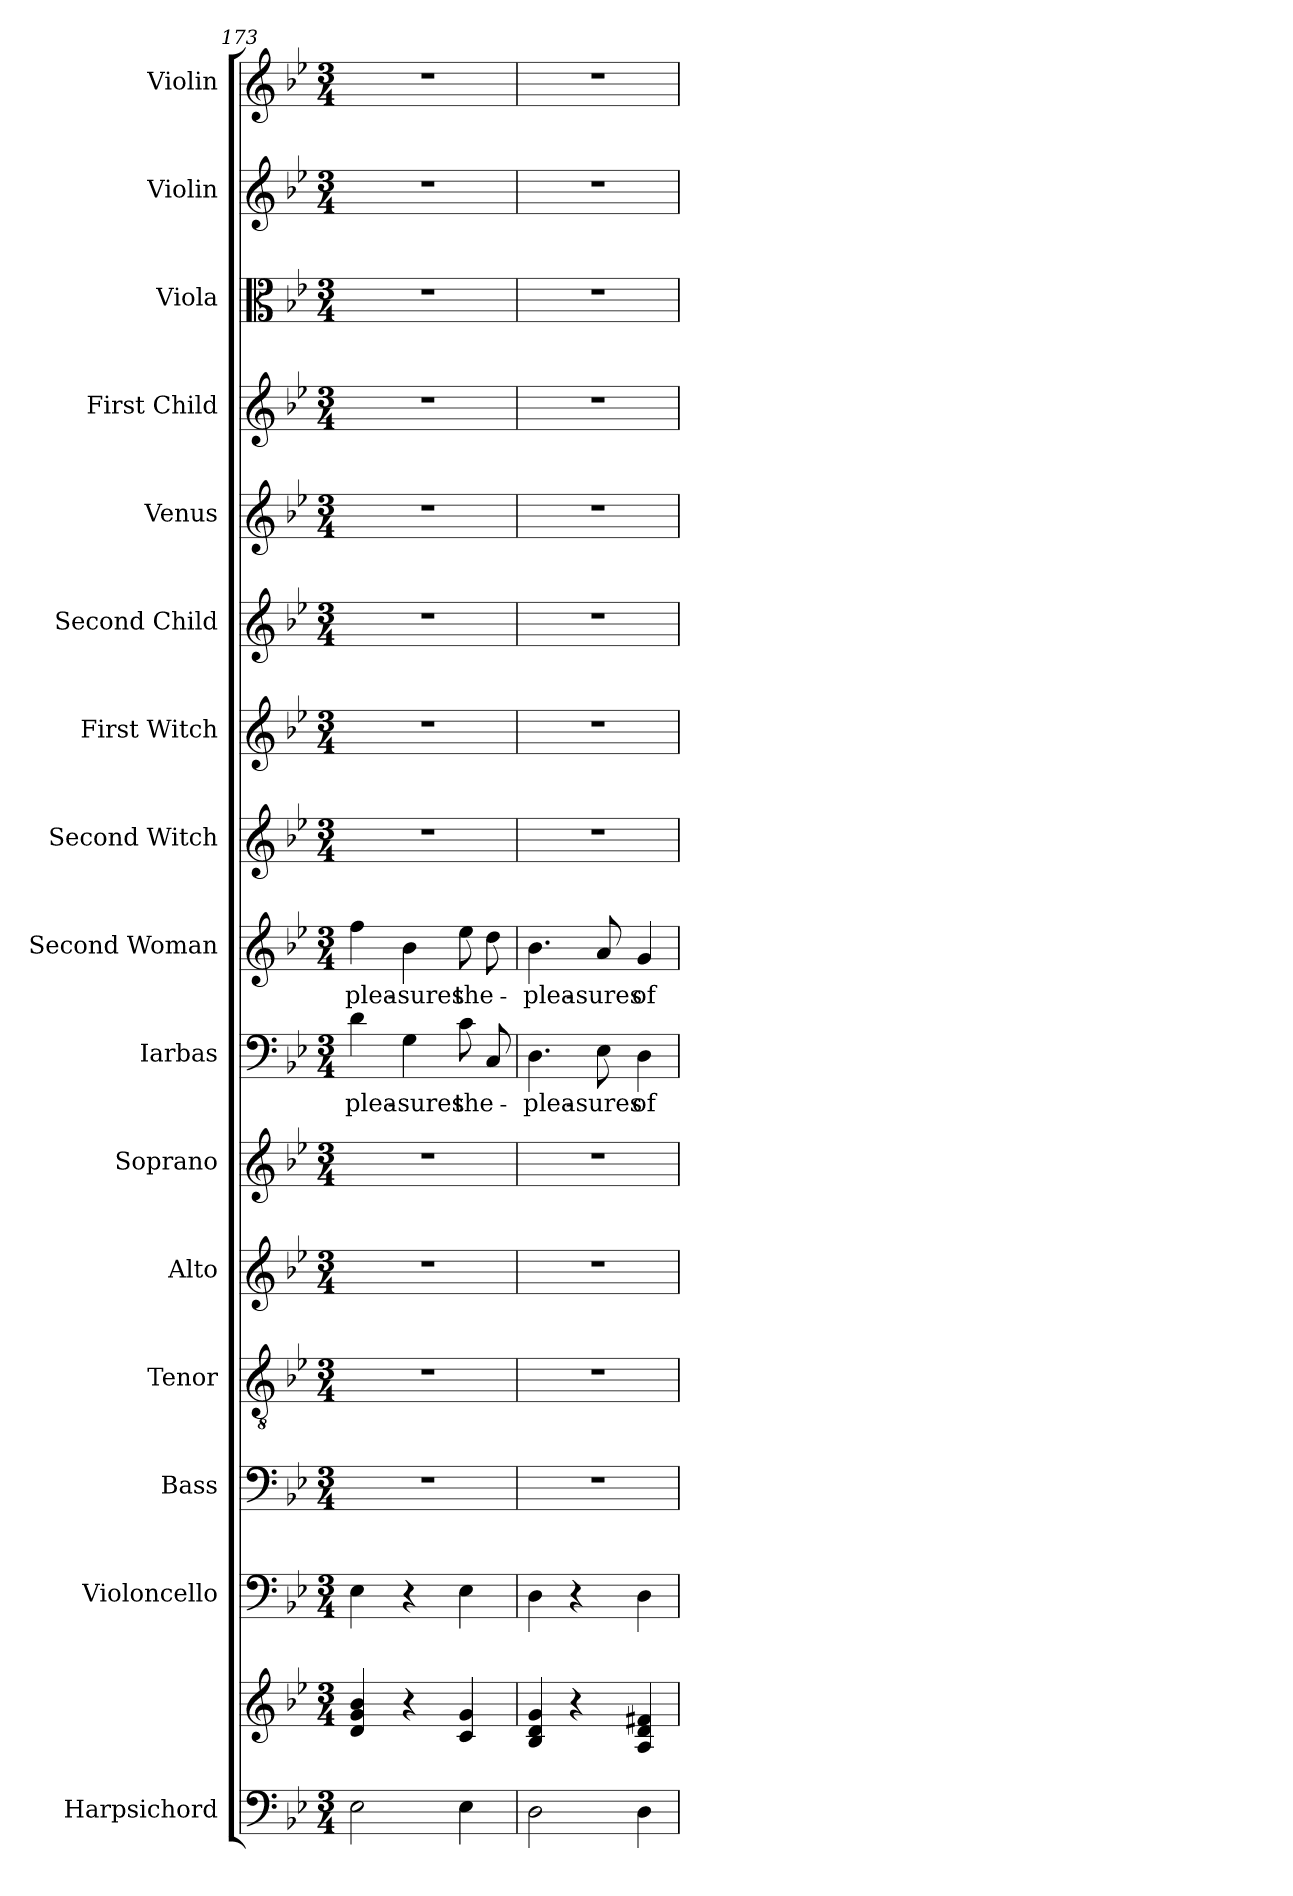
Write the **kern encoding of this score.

**kern	**kern	**kern	**kern	**kern	**kern	**kern	**kern	**text	**kern	**text	**kern	**kern	**kern	**kern	**kern	**kern	**kern	**kern
*part16	*part16	*part15	*part14	*part13	*part12	*part11	*part10	*part10	*part9	*part9	*part8	*part7	*part6	*part5	*part4	*part3	*part2	*part1
*staff17	*staff16	*staff15	*staff14	*staff13	*staff12	*staff11	*staff10	*staff10	*staff9	*staff9	*staff8	*staff7	*staff6	*staff5	*staff4	*staff3	*staff2	*staff1
*I"Harpsichord	*	*I"Violoncello	*I"Bass	*I"Tenor	*I"Alto	*I"Soprano	*I"Iarbas	*	*I"Second Woman	*	*I"Second Witch	*I"First Witch	*I"Second Child	*I"Venus	*I"First Child	*I"Viola	*I"Violin	*I"Violin
*I'Hch.	*	*I'Vc.	*I'B.	*I'T.	*I'A.	*I'S.	*I'I.	*	*I'2W	*	*I'W2.	*I'W1	*I'C2.	*I'V.	*I'C1	*I'Vla.	*I'Vln.	*I'Vln.
*clefF4	*clefG2	*clefF4	*clefF4	*clefGv2	*clefG2	*clefG2	*clefF4	*	*clefG2	*	*clefG2	*clefG2	*clefG2	*clefG2	*clefG2	*clefC3	*clefG2	*clefG2
*k[b-e-]	*k[b-e-]	*k[b-e-]	*k[b-e-]	*k[b-e-]	*k[b-e-]	*k[b-e-]	*k[b-e-]	*	*k[b-e-]	*	*k[b-e-]	*k[b-e-]	*k[b-e-]	*k[b-e-]	*k[b-e-]	*k[b-e-]	*k[b-e-]	*k[b-e-]
*M3/4	*M3/4	*M3/4	*M3/4	*M3/4	*M3/4	*M3/4	*M3/4	*	*M3/4	*	*M3/4	*M3/4	*M3/4	*M3/4	*M3/4	*M3/4	*M3/4	*M3/4
=173	=173	=173	=173	=173	=173	=173	=173	=173	=173	=173	=173	=173	=173	=173	=173	=173	=173	=173
!	!	!	!	!	!	!	!	!LO:LY:b	!	!LO:LY:b	!	!	!	!	!	!	!	!
2E-\	4d/ 4g/ 4b-/	4E-\	2.r	2.r	2.r	2.r	4d\	plea-	4ff\	plea-	2.r	2.r	2.r	2.r	2.r	2.r	2.r	2.r
!	!	!	!	!	!	!	!	!LO:LY:b	!	!LO:LY:b	!	!	!	!	!	!	!	!
.	4r	4r	.	.	.	.	4G\	-sures	4b-\	-sures	.	.	.	.	.	.	.	.
!	!	!	!	!	!	!	!	!LO:LY:b	!	!LO:LY:b	!	!	!	!	!	!	!	!
4E-\	4c/ 4g/	4E-\	.	.	.	.	8c\	the-	8ee-\	the-	.	.	.	.	.	.	.	.
.	.	.	.	.	.	.	8C/	.	8dd\	.	.	.	.	.	.	.	.	.
=174	=174	=174	=174	=174	=174	=174	=174	=174	=174	=174	=174	=174	=174	=174	=174	=174	=174	=174
!	!	!	!	!	!	!	!	!LO:LY:b	!	!LO:LY:b	!	!	!	!	!	!	!	!
2D\	4B-/ 4d/ 4g/	4D\	2.r	2.r	2.r	2.r	4.D\	-plea-	4.b-\	-plea-	2.r	2.r	2.r	2.r	2.r	2.r	2.r	2.r
.	4r	4r	.	.	.	.	.	.	.	.	.	.	.	.	.	.	.	.
!	!	!	!	!	!	!	!	!LO:LY:b	!	!LO:LY:b	!	!	!	!	!	!	!	!
.	.	.	.	.	.	.	8E-\	-sures	8a/	-sures	.	.	.	.	.	.	.	.
!	!	!	!	!	!	!	!	!LO:LY:b	!	!LO:LY:b	!	!	!	!	!	!	!	!
4D\	4A/ 4d/ 4f#X/	4D\	.	.	.	.	4D\	of	4g/	of	.	.	.	.	.	.	.	.
=	=	=	=	=	=	=	=	=	=	=	=	=	=	=	=	=	=	=
*-	*-	*-	*-	*-	*-	*-	*-	*-	*-	*-	*-	*-	*-	*-	*-	*-	*-	*-
